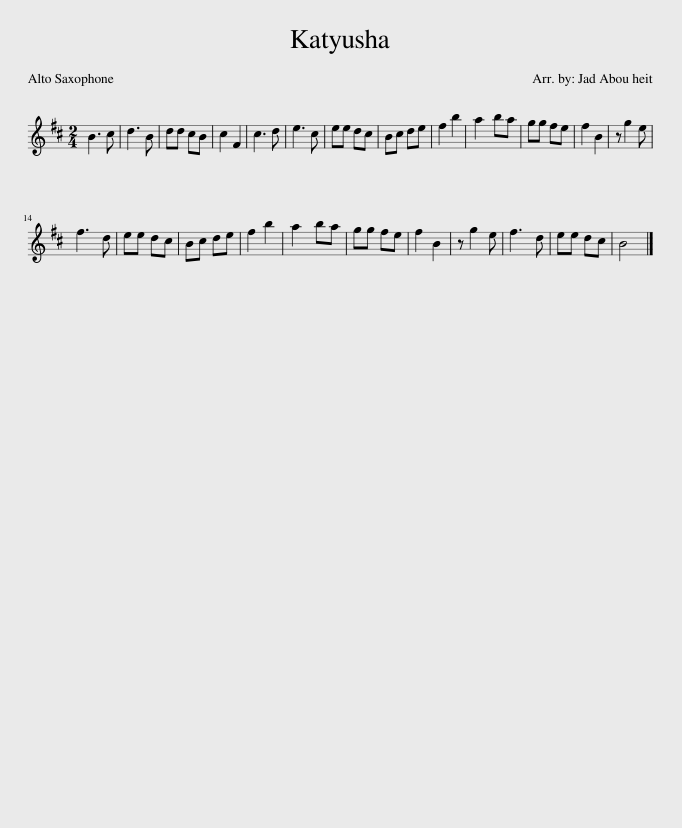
X:1
L:1/8
M:2/4
I:linebreak $
K:none
V:1 treble transpose=-9
V:1
[K:D] B3 c | d3 B | dd cB | c2 F2 | c3 d | %5
 e3 c | ee dc | Bc de | f2 b2 | a2 ba | %10
 gg fe | f2 B2 | z g2 e |$ f3 d | ee dc | %15
 Bc de | f2 b2 | a2 ba | gg fe | f2 B2 | %20
 z g2 e | f3 d | ee dc | B4 |] %24
